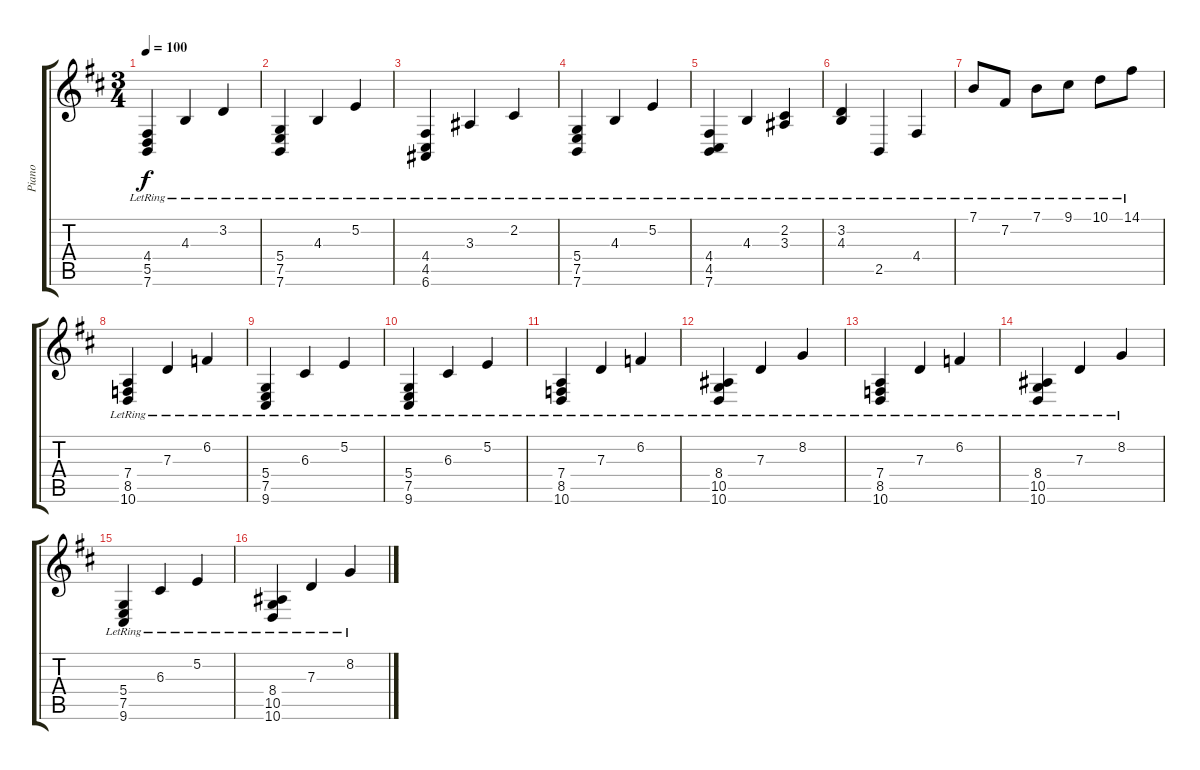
\track ("Piano" "Piano") {instrument brightacousticpiano}
\staff {score tabs}
\tuning (E4 B3 G3 D3 A2 E2) {hide}
\ts (3 4)
\tempo 100
\clef g2
\ks bminor
(4.4{lr} 5.5{lr} 7.6{lr}).4{dy f} 4.3{lr}.4 3.2{lr}.4 |
(5.4{lr} 7.5{lr} 7.6{lr}).4 4.3{lr}.4 5.2{lr}.4 |
(4.4{lr} 4.5{lr} 6.6{lr}).4 3.3{lr}.4 2.2{lr}.4 |
(5.4{lr} 7.5{lr} 7.6{lr}).4 4.3{lr}.4 5.2{lr}.4 |
(4.4{lr} 4.5{lr} 7.6{lr}).4 4.3{lr}.4 (2.2{lr} 3.3{lr}).4 |
(3.2{lr} 4.3{lr}).4 2.5{lr}.4 4.4{lr}.4 |
7.1{lr}.8 7.2{lr}.8 7.1{lr}.8 9.1{lr}.8 10.1{lr}.8 14.1{lr}.8 |
(7.4{lr} 8.5{lr} 10.6{lr}).4 7.3{lr}.4 6.2{lr}.4 |
(5.4{lr} 7.5{lr} 9.6{lr}).4 6.3{lr}.4 5.2{lr}.4 |
(5.4{lr} 7.5{lr} 9.6{lr}).4 6.3{lr}.4 5.2{lr}.4 |
(7.4{lr} 8.5{lr} 10.6{lr}).4 7.3{lr}.4 6.2{lr}.4 |
(8.4{lr} 10.5{lr} 10.6{lr}).4 7.3{lr}.4 8.2{lr}.4 |
(7.4{lr} 8.5{lr} 10.6{lr}).4 7.3{lr}.4 6.2{lr}.4 |
(8.4{lr} 10.5{lr} 10.6{lr}).4 7.3{lr}.4 8.2{lr}.4 |
(5.4{lr} 7.5{lr} 9.6{lr}).4 6.3{lr}.4 5.2{lr}.4 |
(8.4{lr} 10.5{lr} 10.6{lr}).4 7.3{lr}.4 8.2{lr}.4
